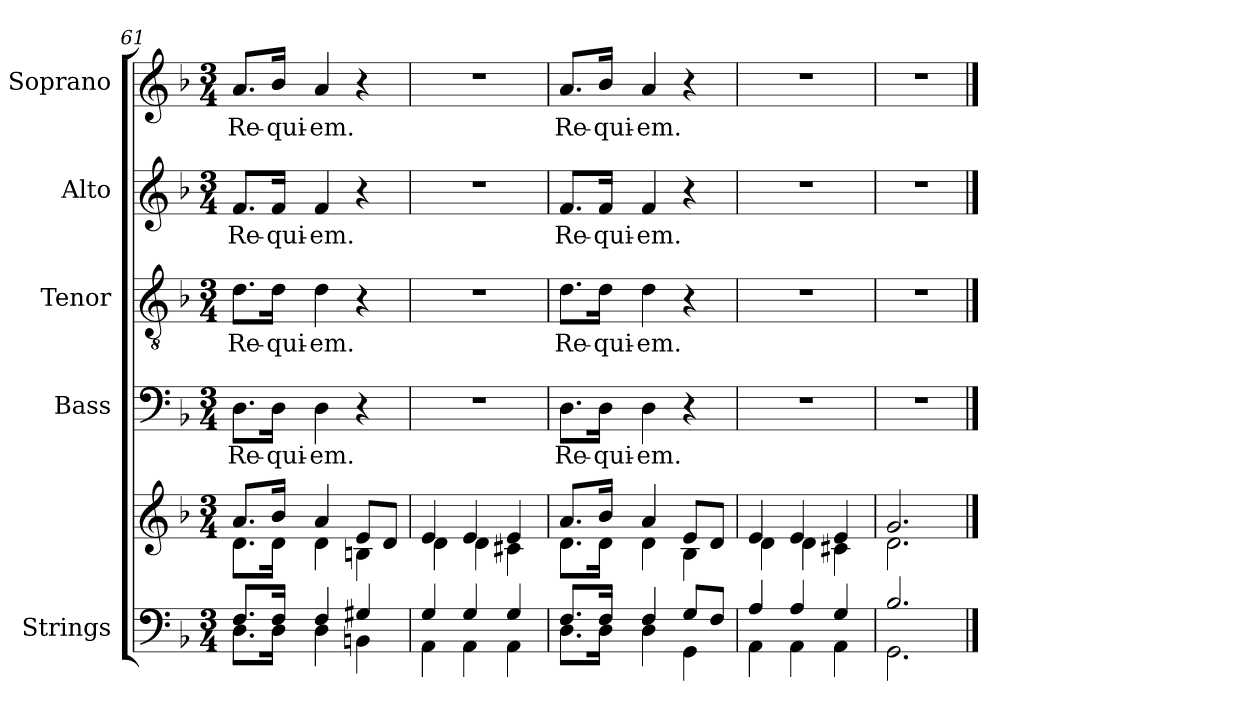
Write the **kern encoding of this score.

**kern	**kern	**kern	**text	**kern	**text	**kern	**text	**kern	**text
*part5	*part5	*part4	*part4	*part3	*part3	*part2	*part2	*part1	*part1
*staff6	*staff5	*staff4	*staff4	*staff3	*staff3	*staff2	*staff2	*staff1	*staff1
*I"Strings	*	*I"Bass	*	*I"Tenor	*	*I"Alto	*	*I"Soprano	*
*I'Str	*	*I'B	*	*I'T	*	*I'A	*	*I'S	*
!!LO:LB:g=z
*clefF4	*clefG2	*clefF4	*	*clefGv2	*	*clefG2	*	*clefG2	*
*k[b-]	*k[b-]	*k[b-]	*	*k[b-]	*	*k[b-]	*	*k[b-]	*
*F:	*F:	*F:	*	*F:	*	*F:	*	*F:	*
*M3/4	*M3/4	*M3/4	*	*M3/4	*	*M3/4	*	*M3/4	*
=61	=61	=61	=61	=61	=61	=61	=61	=61	=61
*^	*^	*	*	*	*	*	*	*	*
!	!	!	!	!	!LO:LY:b	!	!LO:LY:b	!	!LO:LY:b	!	!LO:LY:b
8.F/L	8.D\L	8.a/L	8.d\L	8.DL	Re-	8.dL	Re-	8.fL	Re-	8.aL	Re-
!	!	!	!	!	!LO:LY:b	!	!LO:LY:b	!	!LO:LY:b	!	!LO:LY:b
16F/J	16D\J	16b-/J	16d\J	16DJ	-qui-	16dJ	-qui-	16fJ	-qui-	16b-J	-qui-
!	!	!	!	!	!LO:LY:b	!	!LO:LY:b	!	!LO:LY:b	!	!LO:LY:b
4F/	4D\	4a/	4d\	4D	-em.	4d	-em.	4f	-em.	4a	-em.
4G#X/	4BBn\	8e/L	4Bn\	4r	.	4r	.	4r	.	4r	.
.	.	8d/J	.	.	.	.	.	.	.	.	.
=62	=62	=62	=62	=62	=62	=62	=62	=62	=62	=62	=62
!	!	!	!	!LO:N:vis=1	!	!LO:N:vis=1	!	!LO:N:vis=1	!	!LO:N:vis=1	!
4G/	4AA\	4e/	4d\	2.r	.	2.r	.	2.r	.	2.r	.
4G/	4AA\	4e/	4d\	.	.	.	.	.	.	.	.
4G/	4AA\	4e/	4c#X\	.	.	.	.	.	.	.	.
=63	=63	=63	=63	=63	=63	=63	=63	=63	=63	=63	=63
!	!	!	!	!	!LO:LY:b	!	!LO:LY:b	!	!LO:LY:b	!	!LO:LY:b
8.F/L	8.D\L	8.a/L	8.d\L	8.DL	Re-	8.dL	Re-	8.fL	Re-	8.aL	Re-
!	!	!	!	!	!LO:LY:b	!	!LO:LY:b	!	!LO:LY:b	!	!LO:LY:b
16F/J	16D\J	16b-/J	16d\J	16DJ	-qui-	16dJ	-qui-	16fJ	-qui-	16b-J	-qui-
!	!	!	!	!	!LO:LY:b	!	!LO:LY:b	!	!LO:LY:b	!	!LO:LY:b
4F/	4D\	4a/	4d\	4D	-em.	4d	-em.	4f	-em.	4a	-em.
8G/L	4GG\	8e/L	4B-\	4r	.	4r	.	4r	.	4r	.
8F/J	.	8d/J	.	.	.	.	.	.	.	.	.
=64	=64	=64	=64	=64	=64	=64	=64	=64	=64	=64	=64
!	!	!	!	!LO:N:vis=1	!	!LO:N:vis=1	!	!LO:N:vis=1	!	!LO:N:vis=1	!
4A/	4AA\	4e/	4d\	2.r	.	2.r	.	2.r	.	2.r	.
4A/	4AA\	4e/	4d\	.	.	.	.	.	.	.	.
4G/	4AA\	4e/	4c#X\	.	.	.	.	.	.	.	.
=65	=65	=65	=65	=65	=65	=65	=65	=65	=65	=65	=65
!	!	!	!	!LO:N:vis=1	!	!LO:N:vis=1	!	!LO:N:vis=1	!	!LO:N:vis=1	!
2.B-/	2.GG\	2.g/	2.d\	2.r	.	2.r	.	2.r	.	2.r	.
*v	*v	*	*	*	*	*	*	*	*	*	*
*	*v	*v	*	*	*	*	*	*	*	*
==	==	==	==	==	==	==	==	==	==
*-	*-	*-	*-	*-	*-	*-	*-	*-	*-
